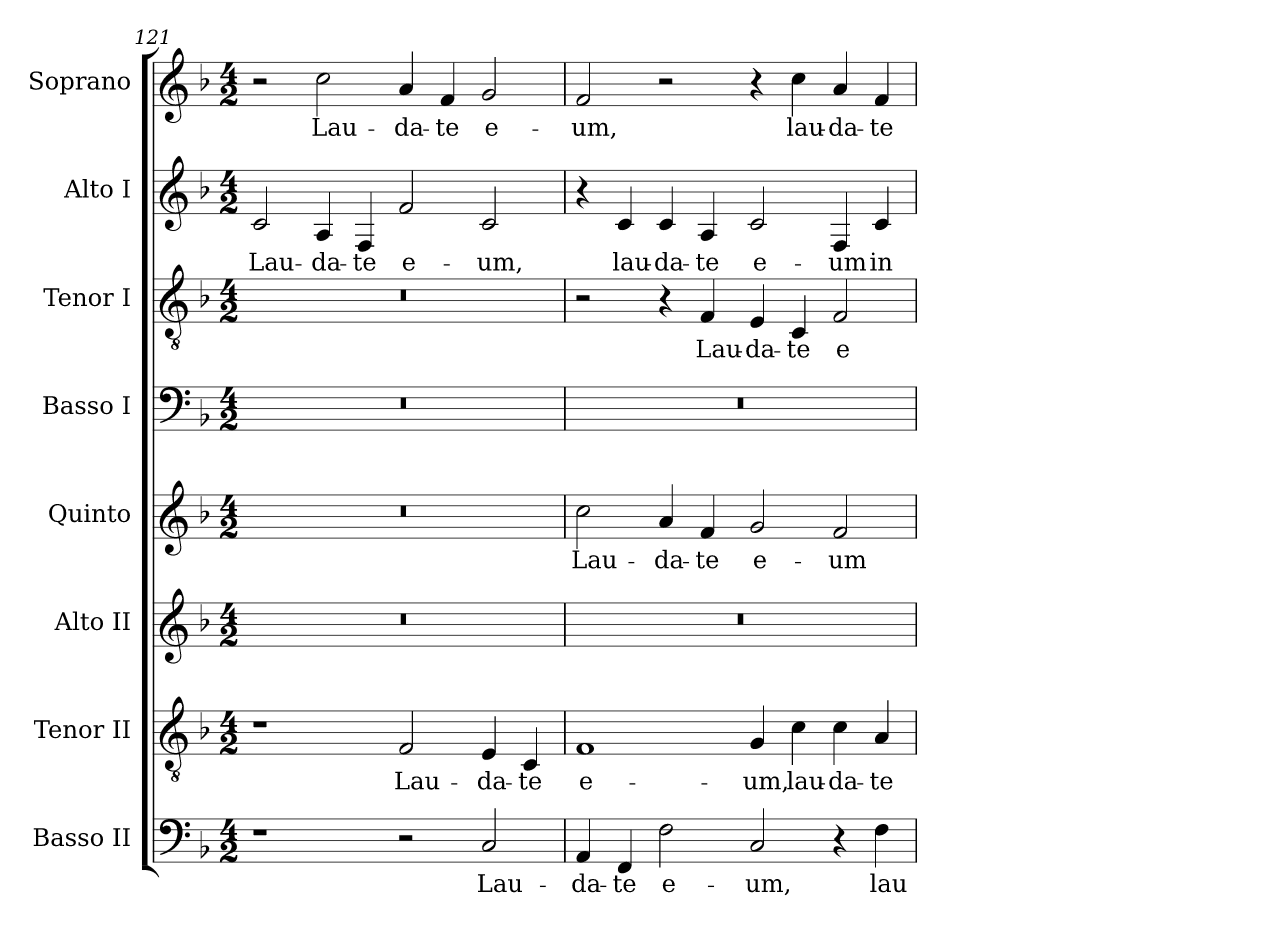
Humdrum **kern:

**kern	**text	**kern	**text	**kern	**kern	**text	**kern	**kern	**text	**kern	**text	**kern	**text
*part8	*part8	*part7	*part7	*part6	*part5	*part5	*part4	*part3	*part3	*part2	*part2	*part1	*part1
*staff8	*staff8	*staff7	*staff7	*staff6	*staff5	*staff5	*staff4	*staff3	*staff3	*staff2	*staff2	*staff1	*staff1
*I"Basso II	*	*I"Tenor II	*	*I"Alto II	*I"Quinto	*	*I"Basso I	*I"Tenor I	*	*I"Alto I	*	*I"Soprano	*
*I'B. 2	*	*I'T. 2	*	*I'A. 2	*I'Q.	*	*I'B. 1	*I'T. 1	*	*I'A. 1	*	*I'S.	*
!!LO:LB:g=z
*clefF4	*	*clefGv2	*	*clefG2	*clefG2	*	*clefF4	*clefGv2	*	*clefG2	*	*clefG2	*
*	*	*ITrd7c12	*	*	*	*	*	*ITrd7c12	*	*	*	*	*
*k[b-]	*	*k[b-]	*	*k[b-]	*k[b-]	*	*k[b-]	*k[b-]	*	*k[b-]	*	*k[b-]	*
*F:	*	*F:	*	*F:	*F:	*	*F:	*F:	*	*F:	*	*F:	*
*M4/2	*	*M4/2	*	*M4/2	*M4/2	*	*M4/2	*M4/2	*	*M4/2	*	*M4/2	*
=121	=121	=121	=121	=121	=121	=121	=121	=121	=121	=121	=121	=121	=121
!	!	!	!	!LO:N:vis=1	!LO:N:vis=1	!	!LO:N:vis=1	!LO:N:vis=1	!	!	!	!	!
!	!	!	!	!	!	!	!	!	!	!	!LO:LY:b:color=#000000	!	!
1r	.	1r	.	0r	0r	.	0r	0r	.	2ci/	Lau-	2r	.
!	!	!	!	!	!	!	!	!	!	!	!LO:LY:b:color=#000000	!	!
!	!	!	!	!	!	!	!	!	!	!	!	!	!LO:LY:b:color=#000000
.	.	.	.	.	.	.	.	.	.	4Ai/	-da-	2cci\	Lau-
!	!	!	!	!	!	!	!	!	!	!	!LO:LY:b:color=#000000	!	!
.	.	.	.	.	.	.	.	.	.	4Fi/	-te	.	.
!	!	!	!LO:LY:b:color=#000000	!	!	!	!	!	!	!	!	!	!
!	!	!	!	!	!	!	!	!	!	!	!LO:LY:b:color=#000000	!	!
!	!	!	!	!	!	!	!	!	!	!	!	!	!LO:LY:b:color=#000000
2r	.	2FFi/	Lau-	.	.	.	.	.	.	2fi/	e-	4ai/	-da-
!	!	!	!	!	!	!	!	!	!	!	!	!	!LO:LY:b:color=#000000
.	.	.	.	.	.	.	.	.	.	.	.	4fi/	-te
!	!LO:LY:b:color=#000000	!	!	!	!	!	!	!	!	!	!	!	!
!	!	!	!LO:LY:b:color=#000000	!	!	!	!	!	!	!	!	!	!
!	!	!	!	!	!	!	!	!	!	!	!LO:LY:b:color=#000000	!	!
!	!	!	!	!	!	!	!	!	!	!	!	!	!LO:LY:b:color=#000000
2Ci/	Lau-	4EEi/	-da-	.	.	.	.	.	.	2ci/	-um,	2gi/	e-
!	!	!	!LO:LY:b:color=#000000	!	!	!	!	!	!	!	!	!	!
.	.	4CCi/	-te	.	.	.	.	.	.	.	.	.	.
=122	=122	=122	=122	=122	=122	=122	=122	=122	=122	=122	=122	=122	=122
!	!LO:LY:b:color=#000000	!	!	!	!	!	!	!	!	!	!	!	!
!	!	!	!LO:LY:b:color=#000000	!LO:N:vis=1	!	!	!	!	!	!	!	!	!
!	!	!	!	!	!	!LO:LY:b:color=#000000	!LO:N:vis=1	!	!	!	!	!	!
!	!	!	!	!	!	!	!	!	!	!	!	!	!LO:LY:b:color=#000000
4AAi/	-da-	1FFi	e-	0r	2cci\	Lau-	0r	2r	.	4r	.	2fi/	-um,
!	!LO:LY:b:color=#000000	!	!	!	!	!	!	!	!	!	!	!	!
!	!	!	!	!	!	!	!	!	!	!	!LO:LY:b:color=#000000	!	!
4FFi/	-te	.	.	.	.	.	.	.	.	4ci/	lau-	.	.
!	!LO:LY:b:color=#000000	!	!	!	!	!	!	!	!	!	!	!	!
!	!	!	!	!	!	!LO:LY:b:color=#000000	!	!	!	!	!	!	!
!	!	!	!	!	!	!	!	!	!	!	!LO:LY:b:color=#000000	!	!
2Fi\	e-	.	.	.	4ai/	-da-	.	4r	.	4ci/	-da-	2r	.
!	!	!	!	!	!	!LO:LY:b:color=#000000	!	!	!	!	!	!	!
!	!	!	!	!	!	!	!	!	!LO:LY:b:color=#000000	!	!	!	!
!	!	!	!	!	!	!	!	!	!	!	!LO:LY:b:color=#000000	!	!
.	.	.	.	.	4fi/	-te	.	4FFi/	Lau-	4Ai/	-te	.	.
!	!LO:LY:b:color=#000000	!	!	!	!	!	!	!	!	!	!	!	!
!	!	!	!LO:LY:b:color=#000000	!	!	!	!	!	!	!	!	!	!
!	!	!	!	!	!	!LO:LY:b:color=#000000	!	!	!	!	!	!	!
!	!	!	!	!	!	!	!	!	!LO:LY:b:color=#000000	!	!	!	!
!	!	!	!	!	!	!	!	!	!	!	!LO:LY:b:color=#000000	!	!
2Ci/	-um,	4GGi/	-um,	.	2gi/	e-	.	4EEi/	-da-	2ci/	e-	4r	.
!	!	!	!LO:LY:b:color=#000000	!	!	!	!	!	!	!	!	!	!
!	!	!	!	!	!	!	!	!	!LO:LY:b:color=#000000	!	!	!	!
!	!	!	!	!	!	!	!	!	!	!	!	!	!LO:LY:b:color=#000000
.	.	4Ci\	lau-	.	.	.	.	4CCi/	-te	.	.	4cci\	lau-
!	!	!	!LO:LY:b:color=#000000	!	!	!	!	!	!	!	!	!	!
!	!	!	!	!	!	!LO:LY:b:color=#000000	!	!	!	!	!	!	!
!	!	!	!	!	!	!	!	!	!LO:LY:b:color=#000000	!	!	!	!
!	!	!	!	!	!	!	!	!	!	!	!LO:LY:b:color=#000000	!	!
!	!	!	!	!	!	!	!	!	!	!	!	!	!LO:LY:b:color=#000000
4r	.	4Ci\	-da-	.	2fi/	-um	.	2FFi/	e-	4Fi/	-um	4ai/	-da-
!	!LO:LY:b:color=#000000	!	!	!	!	!	!	!	!	!	!	!	!
!	!	!	!LO:LY:b:color=#000000	!	!	!	!	!	!	!	!	!	!
!	!	!	!	!	!	!	!	!	!	!	!LO:LY:b:color=#000000	!	!
!	!	!	!	!	!	!	!	!	!	!	!	!	!LO:LY:b:color=#000000
4Fi\	lau-	4AAi/	-te	.	.	.	.	.	.	4ci/	in	4fi/	-te
=	=	=	=	=	=	=	=	=	=	=	=	=	=
*-	*-	*-	*-	*-	*-	*-	*-	*-	*-	*-	*-	*-	*-
